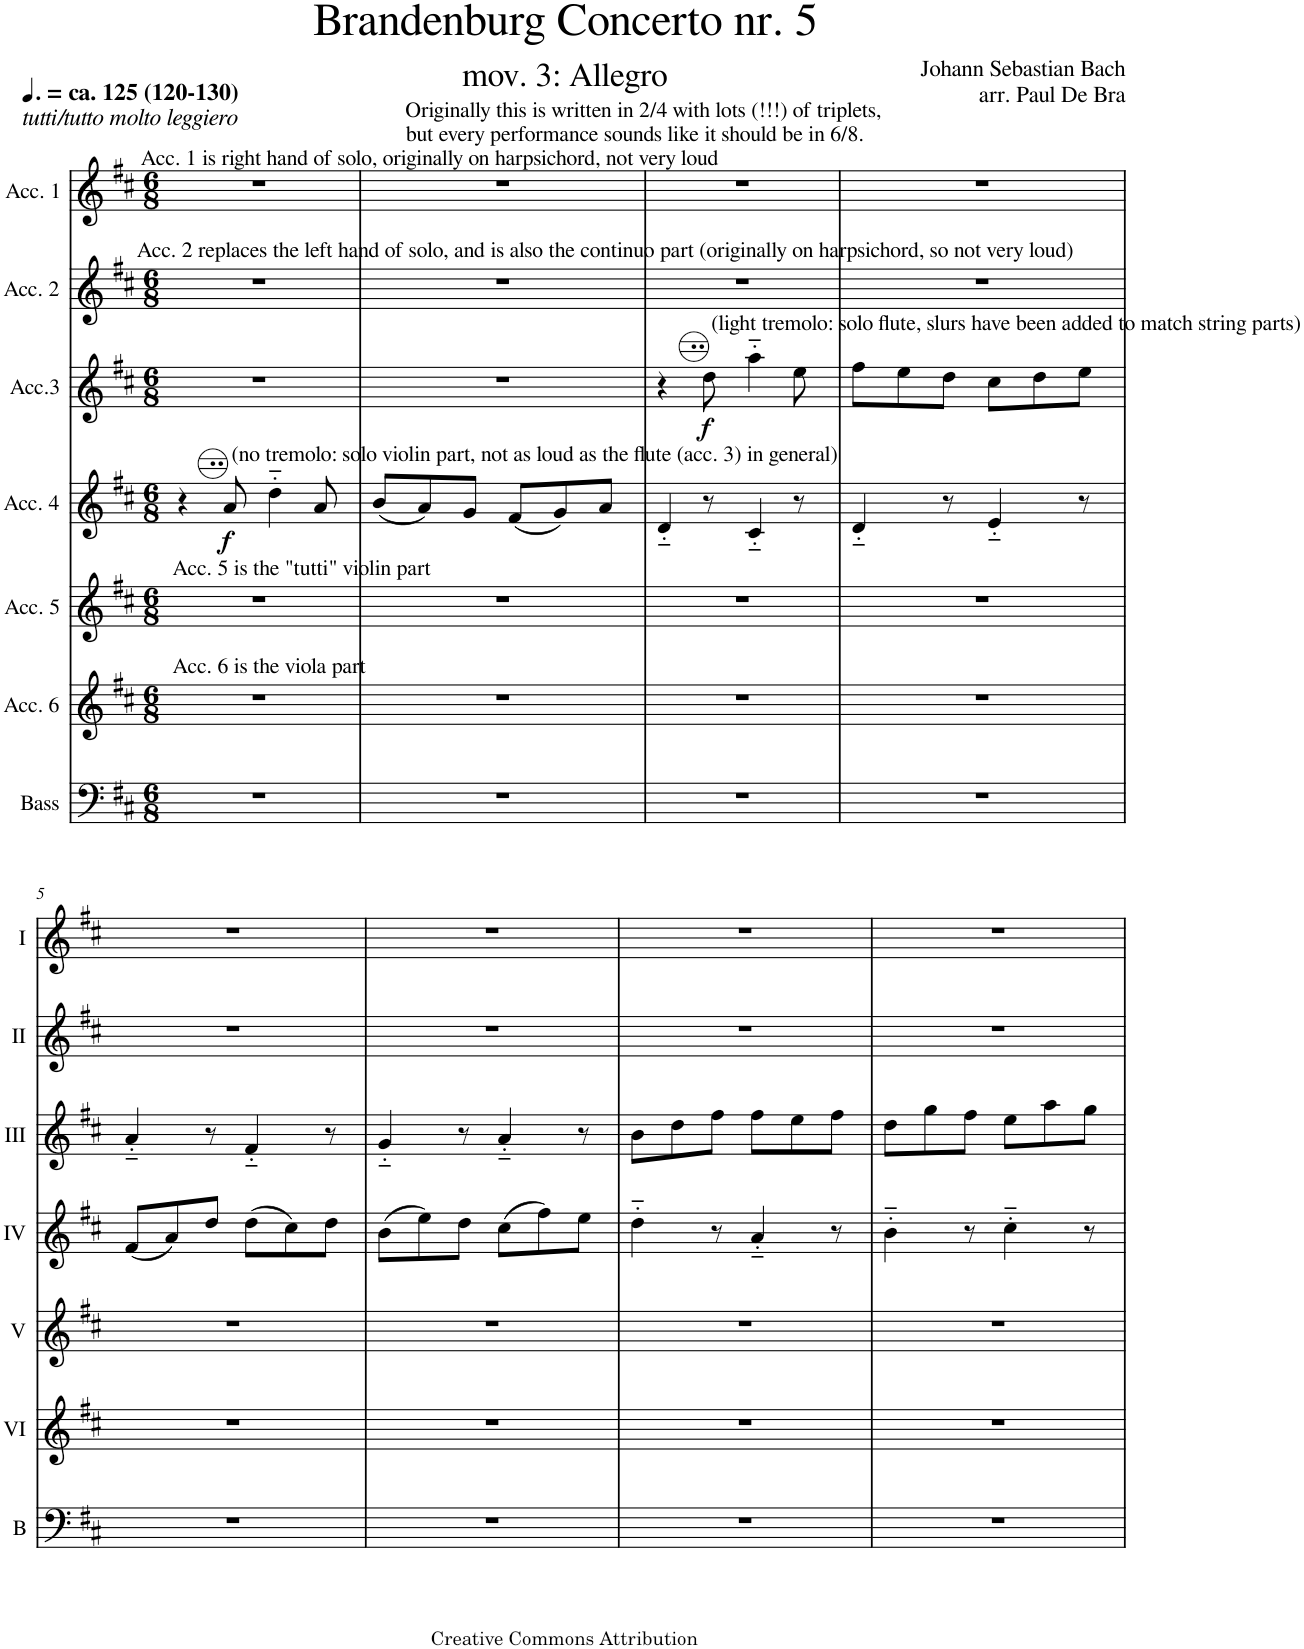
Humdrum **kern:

**kern	**kern	**kern	**kern	**dynam	**kern	**dynam	**kern	**kern
*part7	*part6	*part5	*part4	*part4	*part3	*part3	*part2	*part1
*staff7	*staff6	*staff5	*staff4	*staff4	*staff3	*staff3	*staff2	*staff1
*I"Bass	*I"Acc. 6	*I"Acc. 5	*I"Acc. 4	*	*I"Acc.3	*	*I"Acc. 2	*I"Acc. 1
*I'B	*	*	*	*	*	*	*	*
*clefF4	*clefG2	*clefG2	*clefG2	*	*clefG2	*	*clefG2	*clefG2
*Trd7c12	*Trd7c12	*	*	*	*	*	*Trd7c12	*
*k[f#c#]	*k[f#c#]	*k[f#c#]	*k[f#c#]	*	*k[f#c#]	*	*k[f#c#]	*k[f#c#]
*M6/8	*M6/8	*M6/8	*M6/8	*	*M6/8	*	*M6/8	*M6/8
=1	=1	=1	=1	=1	=1	=1	=1	=1
!	!	!	!	!	!	!	!	!LO:TX:a:B:t=ca. 125 (120-130)
!	!	!	!	!	!	!	!	!LO:TX:a:i:t=tutti/tutto molto leggiero
!	!	!	!	!	!	!	!	!LO:TX:a:t=Originally this is written in 2/4 with lots (!!!) of triplets,
!	!	!	!	!	!	!	!	!LO:TX:a:t=but every performance sounds like it should be in 6/8.
!	!	!	!	!	!	!	!	!LO:TX:a:t=Acc. 1 is right hand of solo, originally on harpsichord, not very loud
!	!	!	!	!	!	!	!LO:TX:a:t=Acc. 2 replaces the left hand of solo, and is also the continuo part (originally on harpsichord, so not very loud)	!
!	!	!LO:TX:a:t=Acc. 5 is the "tutti" violin part	!	!	!	!	!	!
!	!LO:TX:a:t=Acc. 6 is the viola part	!	!	!	!	!	!	!
2.r	2.r	2.r	4r	.	2.r	.	2.r	2.r
!	!	!	!LO:TX:a:t=(no tremolo&colon; solo violin part, not as loud as the flute (acc. 3) in general)	!	!	!	!	!
!	!	!	!	!LO:DY:b	!	!	!	!
.	.	.	8a/	f	.	.	.	.
.	.	.	4dd'~\	.	.	.	.	.
.	.	.	8a/	.	.	.	.	.
=2	=2	=2	=2	=2	=2	=2	=2	=2
2.r	2.r	2.r	(8b/L	.	2.r	.	2.r	2.r
.	.	.	8a/)	.	.	.	.	.
.	.	.	8g/J	.	.	.	.	.
.	.	.	(8f#/L	.	.	.	.	.
.	.	.	8g/)	.	.	.	.	.
.	.	.	8a/J	.	.	.	.	.
=3	=3	=3	=3	=3	=3	=3	=3	=3
2.r	2.r	2.r	4d'~/	.	4r	.	2.r	2.r
!	!	!	!	!	!LO:TX:a:t=(light tremolo&colon; solo flute, slurs have been added to match string parts)	!	!	!
!	!	!	!	!	!	!LO:DY:b	!	!
.	.	.	8r	.	8dd\	f	.	.
.	.	.	4c#'~/	.	4aa'~\	.	.	.
.	.	.	8r	.	8ee\	.	.	.
=4	=4	=4	=4	=4	=4	=4	=4	=4
2.r	2.r	2.r	4d'~/	.	8ff#\L	.	2.r	2.r
.	.	.	.	.	8ee\	.	.	.
.	.	.	8r	.	8dd\J	.	.	.
.	.	.	4e'~/	.	8cc#\L	.	.	.
.	.	.	.	.	8dd\	.	.	.
.	.	.	8r	.	8ee\J	.	.	.
!!LO:LB:g=z
=5	=5	=5	=5	=5	=5	=5	=5	=5
2.r	2.r	2.r	(8f#/L	.	4a'~/	.	2.r	2.r
.	.	.	8a/)	.	.	.	.	.
.	.	.	8dd/J	.	8r	.	.	.
.	.	.	(8dd\L	.	4f#'~/	.	.	.
.	.	.	8cc#\)	.	.	.	.	.
.	.	.	8dd\J	.	8r	.	.	.
=6	=6	=6	=6	=6	=6	=6	=6	=6
2.r	2.r	2.r	(8b\L	.	4g'~/	.	2.r	2.r
.	.	.	8ee\)	.	.	.	.	.
.	.	.	8dd\J	.	8r	.	.	.
.	.	.	(8cc#\L	.	4a'~/	.	.	.
.	.	.	8ff#\)	.	.	.	.	.
.	.	.	8ee\J	.	8r	.	.	.
=7	=7	=7	=7	=7	=7	=7	=7	=7
2.r	2.r	2.r	4dd'~\	.	8b\L	.	2.r	2.r
.	.	.	.	.	8dd\	.	.	.
.	.	.	8r	.	8ff#\J	.	.	.
.	.	.	4a'~/	.	8ff#\L	.	.	.
.	.	.	.	.	8ee\	.	.	.
.	.	.	8r	.	8ff#\J	.	.	.
=8	=8	=8	=8	=8	=8	=8	=8	=8
2.r	2.r	2.r	4b'~\	.	8dd\L	.	2.r	2.r
.	.	.	.	.	8gg\	.	.	.
.	.	.	8r	.	8ff#\J	.	.	.
.	.	.	4cc#'~\	.	8ee\L	.	.	.
.	.	.	.	.	8aa\	.	.	.
.	.	.	8r	.	8gg\J	.	.	.
=	=	=	=	=	=	=	=	=
*-	*-	*-	*-	*-	*-	*-	*-	*-
